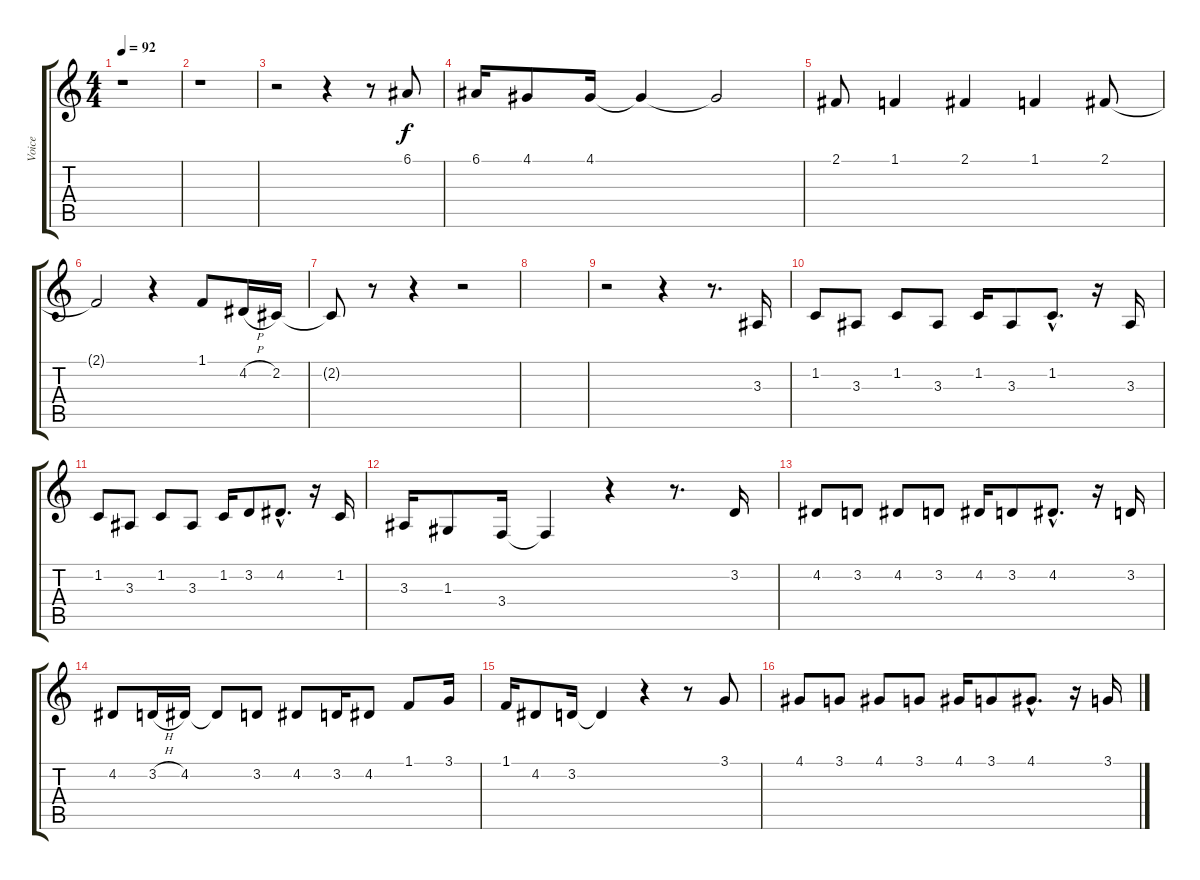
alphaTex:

\track ("Voice" "Voice") {instrument lead2sawtooth}
\staff {score tabs}
\tuning (E4 B3 G3 D3 A2 E2) {hide}
\ts (4 4)
\tempo 92
\clef g2
\ks c
r.1{dy mp} |
r.1 |
r.2 r.4 r.8 6.1.8{dy f} |
6.1.16 4.1.8 4.1.16 4.1{t}.4 4.1{t}.2 |
2.1.8 1.1.4 2.1.4 1.1.4 2.1.8 |
2.1{t}.2 r.4 1.1.8 4.2{h}.16 2.2.16 |
2.2{t}.8 r.8 r.4 r.2 |
|
r.2 r.4 r.8{d} 3.3.16 |
1.2.8 3.3.8 1.2.8 3.3.8 1.2.16 3.3.8 1.2{hac}.8{d} r.16 3.3.16 |
1.2.8 3.3.8 1.2.8 3.3.8 1.2.16 3.2.8 4.2{hac}.8{d} r.16 1.2.16 |
3.3.16 1.3.8 3.4.16 3.4{t}.4 r.4 r.8{d} 3.2.16 |
4.2.8 3.2.8 4.2.8 3.2.8 4.2.16 3.2.8 4.2{hac}.8{d} r.16 3.2.16 |
4.2.8 3.2{h}.16 4.2.16 4.2{t}.8 3.2.8 4.2.8 3.2.16 4.2.8 1.1.8 3.1.16 |
1.1.16 4.2.8 3.2.16 3.2{t}.4 r.4 r.8 3.1.8 |
4.1.8 3.1.8 4.1.8 3.1.8 4.1.16 3.1.8 4.1{hac}.8{d} r.16 3.1.16
